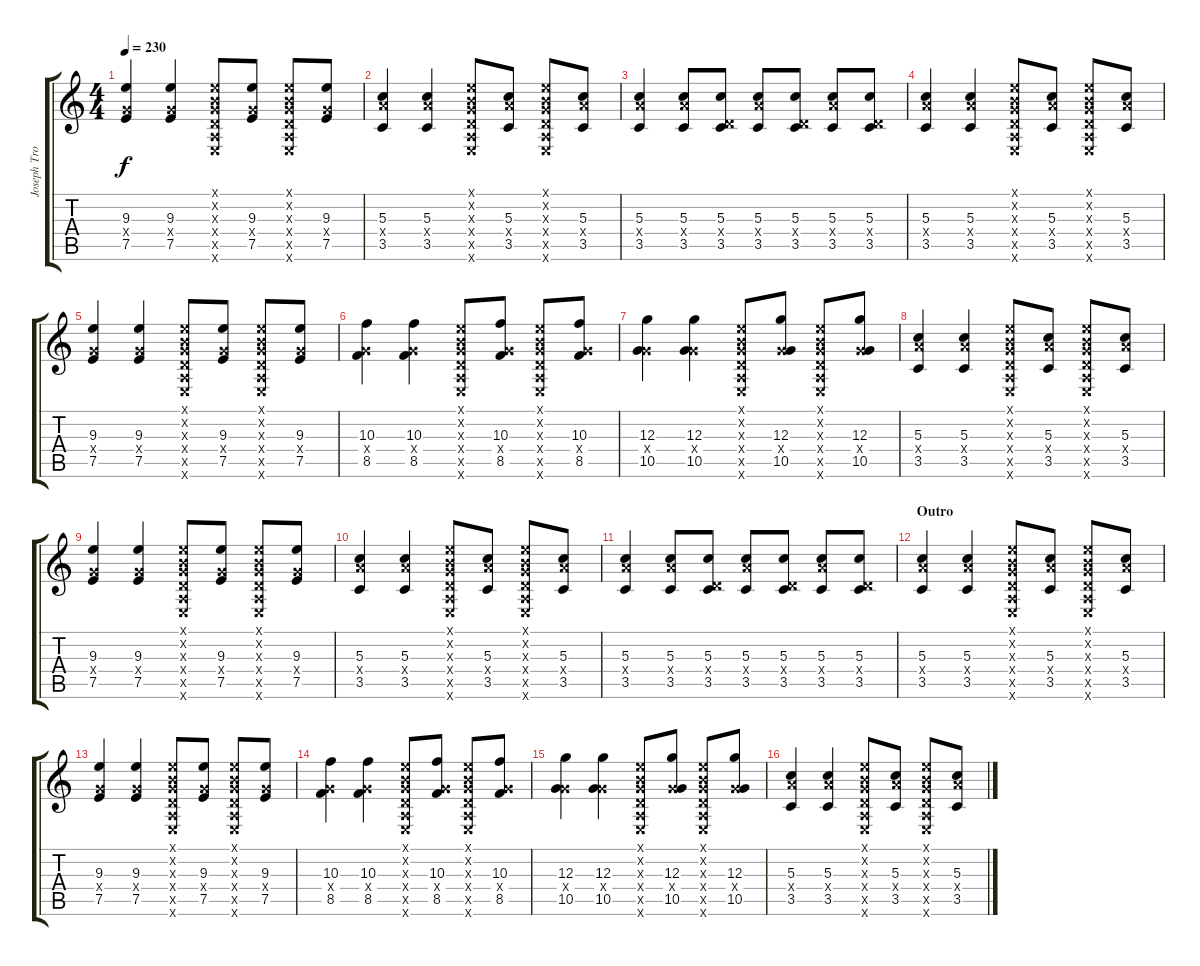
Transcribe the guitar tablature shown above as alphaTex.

\track ("Joseph Trohman (Lead Guitar)" "Joseph Tro") {instrument distortionguitar}
\staff {score tabs}
\tuning (E4 B3 G3 D3 A2 E2) {hide}
\ts (4 4)
\tempo 230
\clef g2
\ks c
(9.3 5.4{x} 7.5).4{dy f volume 8} (9.3 5.4{x} 7.5).4 (0.1{x} 0.2{x} 0.3{x} 0.4{x} 0.5{x} 0.6{x}).8 (9.3 5.4{x} 7.5).8 (0.1{x} 0.2{x} 0.3{x} 0.4{x} 0.5{x} 0.6{x}).8 (9.3 5.4{x} 7.5).8 |
(5.3 7.4{x} 3.5).4{volume 8} (5.3 7.4{x} 3.5).4 (0.1{x} 0.2{x} 0.3{x} 0.4{x} 0.5{x} 0.6{x}).8 (5.3 7.4{x} 3.5).8 (0.1{x} 0.2{x} 0.3{x} 0.4{x} 0.5{x} 0.6{x}).8 (5.3 7.4{x} 3.5).8 |
(5.3 7.4{x} 3.5).4{volume 8} (5.3 7.4{x} 3.5).8 (5.3 0.4{x} 3.5).8 (5.3 7.4{x} 3.5).8 (5.3 0.4{x} 3.5).8 (5.3 7.4{x} 3.5).8 (5.3 0.4{x} 3.5).8 |
(5.3 7.4{x} 3.5).4{volume 8} (5.3 7.4{x} 3.5).4 (0.1{x} 0.2{x} 0.3{x} 0.4{x} 0.5{x} 0.6{x}).8 (5.3 7.4{x} 3.5).8 (0.1{x} 0.2{x} 0.3{x} 0.4{x} 0.5{x} 0.6{x}).8 (5.3 7.4{x} 3.5).8 |
(9.3 5.4{x} 7.5).4{volume 8} (9.3 5.4{x} 7.5).4 (0.1{x} 0.2{x} 0.3{x} 0.4{x} 0.5{x} 0.6{x}).8 (9.3 5.4{x} 7.5).8 (0.1{x} 0.2{x} 0.3{x} 0.4{x} 0.5{x} 0.6{x}).8 (9.3 5.4{x} 7.5).8 |
(10.3 5.4{x} 8.5).4{volume 8} (10.3 5.4{x} 8.5).4 (0.1{x} 0.2{x} 0.3{x} 0.4{x} 0.5{x} 0.6{x}).8 (10.3 5.4{x} 8.5).8 (0.1{x} 0.2{x} 0.3{x} 0.4{x} 0.5{x} 0.6{x}).8 (10.3 5.4{x} 8.5).8 |
(12.3 5.4{x} 10.5).4{volume 8} (12.3 5.4{x} 10.5).4 (0.1{x} 0.2{x} 0.3{x} 0.4{x} 0.5{x} 0.6{x}).8 (12.3 5.4{x} 10.5).8 (0.1{x} 0.2{x} 0.3{x} 0.4{x} 0.5{x} 0.6{x}).8 (12.3 5.4{x} 10.5).8 |
(5.3 7.4{x} 3.5).4{volume 8} (5.3 7.4{x} 3.5).4 (0.1{x} 0.2{x} 0.3{x} 0.4{x} 0.5{x} 0.6{x}).8 (5.3 7.4{x} 3.5).8 (0.1{x} 0.2{x} 0.3{x} 0.4{x} 0.5{x} 0.6{x}).8 (5.3 7.4{x} 3.5).8 |
(9.3 5.4{x} 7.5).4{volume 8} (9.3 5.4{x} 7.5).4 (0.1{x} 0.2{x} 0.3{x} 0.4{x} 0.5{x} 0.6{x}).8 (9.3 5.4{x} 7.5).8 (0.1{x} 0.2{x} 0.3{x} 0.4{x} 0.5{x} 0.6{x}).8 (9.3 5.4{x} 7.5).8 |
(5.3 7.4{x} 3.5).4{volume 8} (5.3 7.4{x} 3.5).4 (0.1{x} 0.2{x} 0.3{x} 0.4{x} 0.5{x} 0.6{x}).8 (5.3 7.4{x} 3.5).8 (0.1{x} 0.2{x} 0.3{x} 0.4{x} 0.5{x} 0.6{x}).8 (5.3 7.4{x} 3.5).8 |
(5.3 7.4{x} 3.5).4{volume 8} (5.3 7.4{x} 3.5).8 (5.3 0.4{x} 3.5).8 (5.3 7.4{x} 3.5).8 (5.3 0.4{x} 3.5).8 (5.3 7.4{x} 3.5).8 (5.3 0.4{x} 3.5).8 |
\section ("" "Outro")
(5.3 7.4{x} 3.5).4{volume 8} (5.3 7.4{x} 3.5).4 (0.1{x} 0.2{x} 0.3{x} 0.4{x} 0.5{x} 0.6{x}).8 (5.3 7.4{x} 3.5).8 (0.1{x} 0.2{x} 0.3{x} 0.4{x} 0.5{x} 0.6{x}).8 (5.3 7.4{x} 3.5).8 |
(9.3 5.4{x} 7.5).4{volume 8} (9.3 5.4{x} 7.5).4 (0.1{x} 0.2{x} 0.3{x} 0.4{x} 0.5{x} 0.6{x}).8 (9.3 5.4{x} 7.5).8 (0.1{x} 0.2{x} 0.3{x} 0.4{x} 0.5{x} 0.6{x}).8 (9.3 5.4{x} 7.5).8 |
(10.3 5.4{x} 8.5).4{volume 8} (10.3 5.4{x} 8.5).4 (0.1{x} 0.2{x} 0.3{x} 0.4{x} 0.5{x} 0.6{x}).8 (10.3 5.4{x} 8.5).8 (0.1{x} 0.2{x} 0.3{x} 0.4{x} 0.5{x} 0.6{x}).8 (10.3 5.4{x} 8.5).8 |
(12.3 5.4{x} 10.5).4{volume 8} (12.3 5.4{x} 10.5).4 (0.1{x} 0.2{x} 0.3{x} 0.4{x} 0.5{x} 0.6{x}).8 (12.3 5.4{x} 10.5).8 (0.1{x} 0.2{x} 0.3{x} 0.4{x} 0.5{x} 0.6{x}).8 (12.3 5.4{x} 10.5).8 |
(5.3 7.4{x} 3.5).4{volume 8} (5.3 7.4{x} 3.5).4 (0.1{x} 0.2{x} 0.3{x} 0.4{x} 0.5{x} 0.6{x}).8 (5.3 7.4{x} 3.5).8 (0.1{x} 0.2{x} 0.3{x} 0.4{x} 0.5{x} 0.6{x}).8 (5.3 7.4{x} 3.5).8
